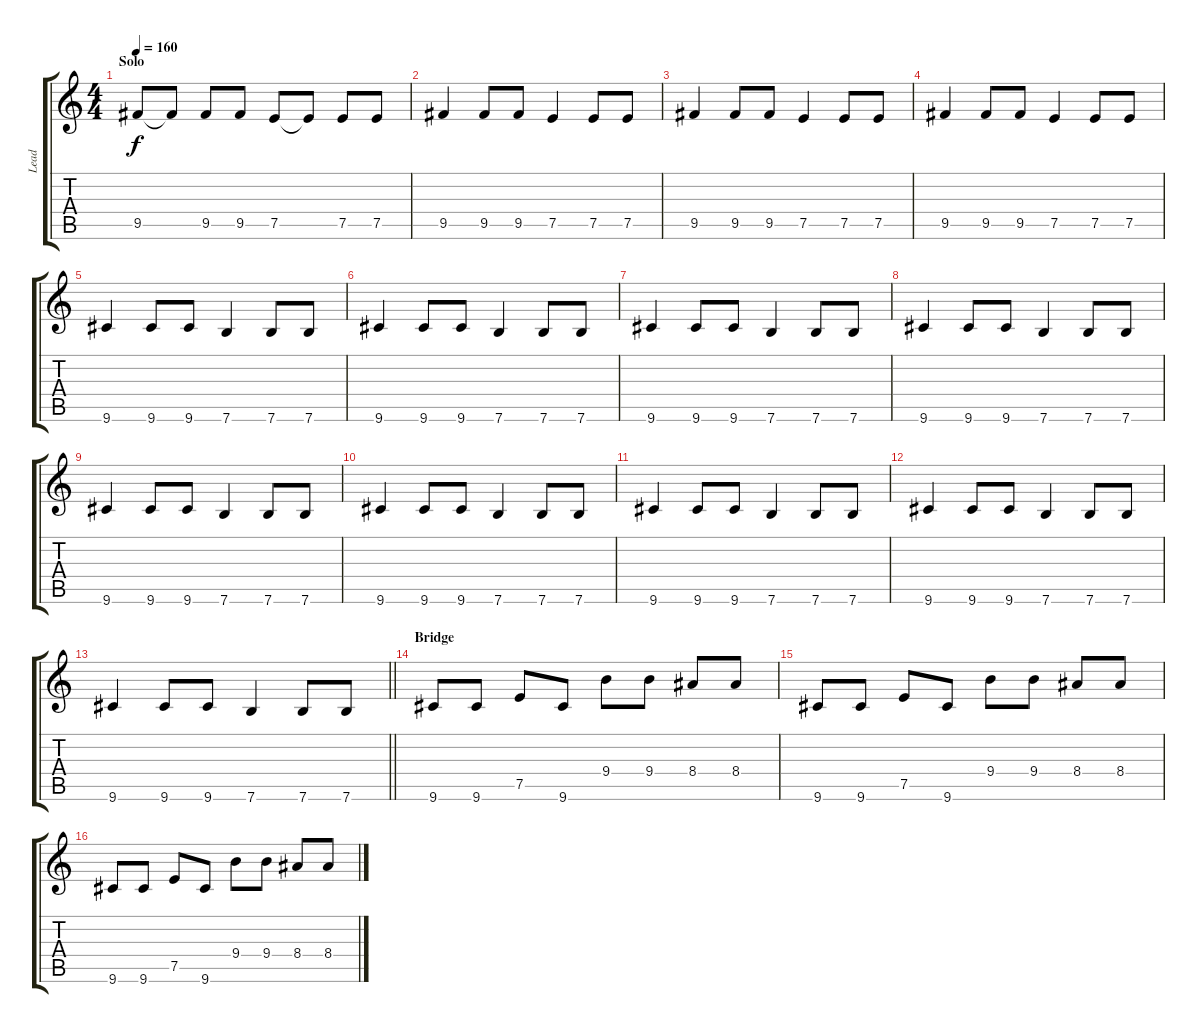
\track ("Lead" "Lead") {instrument electricbasspick}
\staff {score tabs}
\tuning (E4 B3 G3 D3 A2 E2) {hide}
\ts (4 4)
\section ("" "Solo")
\tempo 160
\clef g2
\ks c
9.5.8{dy f} 9.5{t}.8 9.5.8 9.5.8 7.5.8 7.5{t}.8 7.5.8 7.5.8 |
9.5.4 9.5.8 9.5.8 7.5.4 7.5.8 7.5.8 |
9.5.4 9.5.8 9.5.8 7.5.4 7.5.8 7.5.8 |
9.5.4 9.5.8 9.5.8 7.5.4 7.5.8 7.5.8 |
9.6.4 9.6.8 9.6.8 7.6.4 7.6.8 7.6.8 |
9.6.4 9.6.8 9.6.8 7.6.4 7.6.8 7.6.8 |
9.6.4 9.6.8 9.6.8 7.6.4 7.6.8 7.6.8 |
9.6.4 9.6.8 9.6.8 7.6.4 7.6.8 7.6.8 |
9.6.4 9.6.8 9.6.8 7.6.4 7.6.8 7.6.8 |
9.6.4 9.6.8 9.6.8 7.6.4 7.6.8 7.6.8 |
9.6.4 9.6.8 9.6.8 7.6.4 7.6.8 7.6.8 |
9.6.4 9.6.8 9.6.8 7.6.4 7.6.8 7.6.8 |
\barLineRight lightlight
9.6.4 9.6.8 9.6.8 7.6.4 7.6.8 7.6.8 |
\section ("" "Bridge")
9.6.8 9.6.8 7.5.8 9.6.8 9.4.8 9.4.8 8.4.8 8.4.8 |
9.6.8 9.6.8 7.5.8 9.6.8 9.4.8 9.4.8 8.4.8 8.4.8 |
9.6.8 9.6.8 7.5.8 9.6.8 9.4.8 9.4.8 8.4.8 8.4.8
